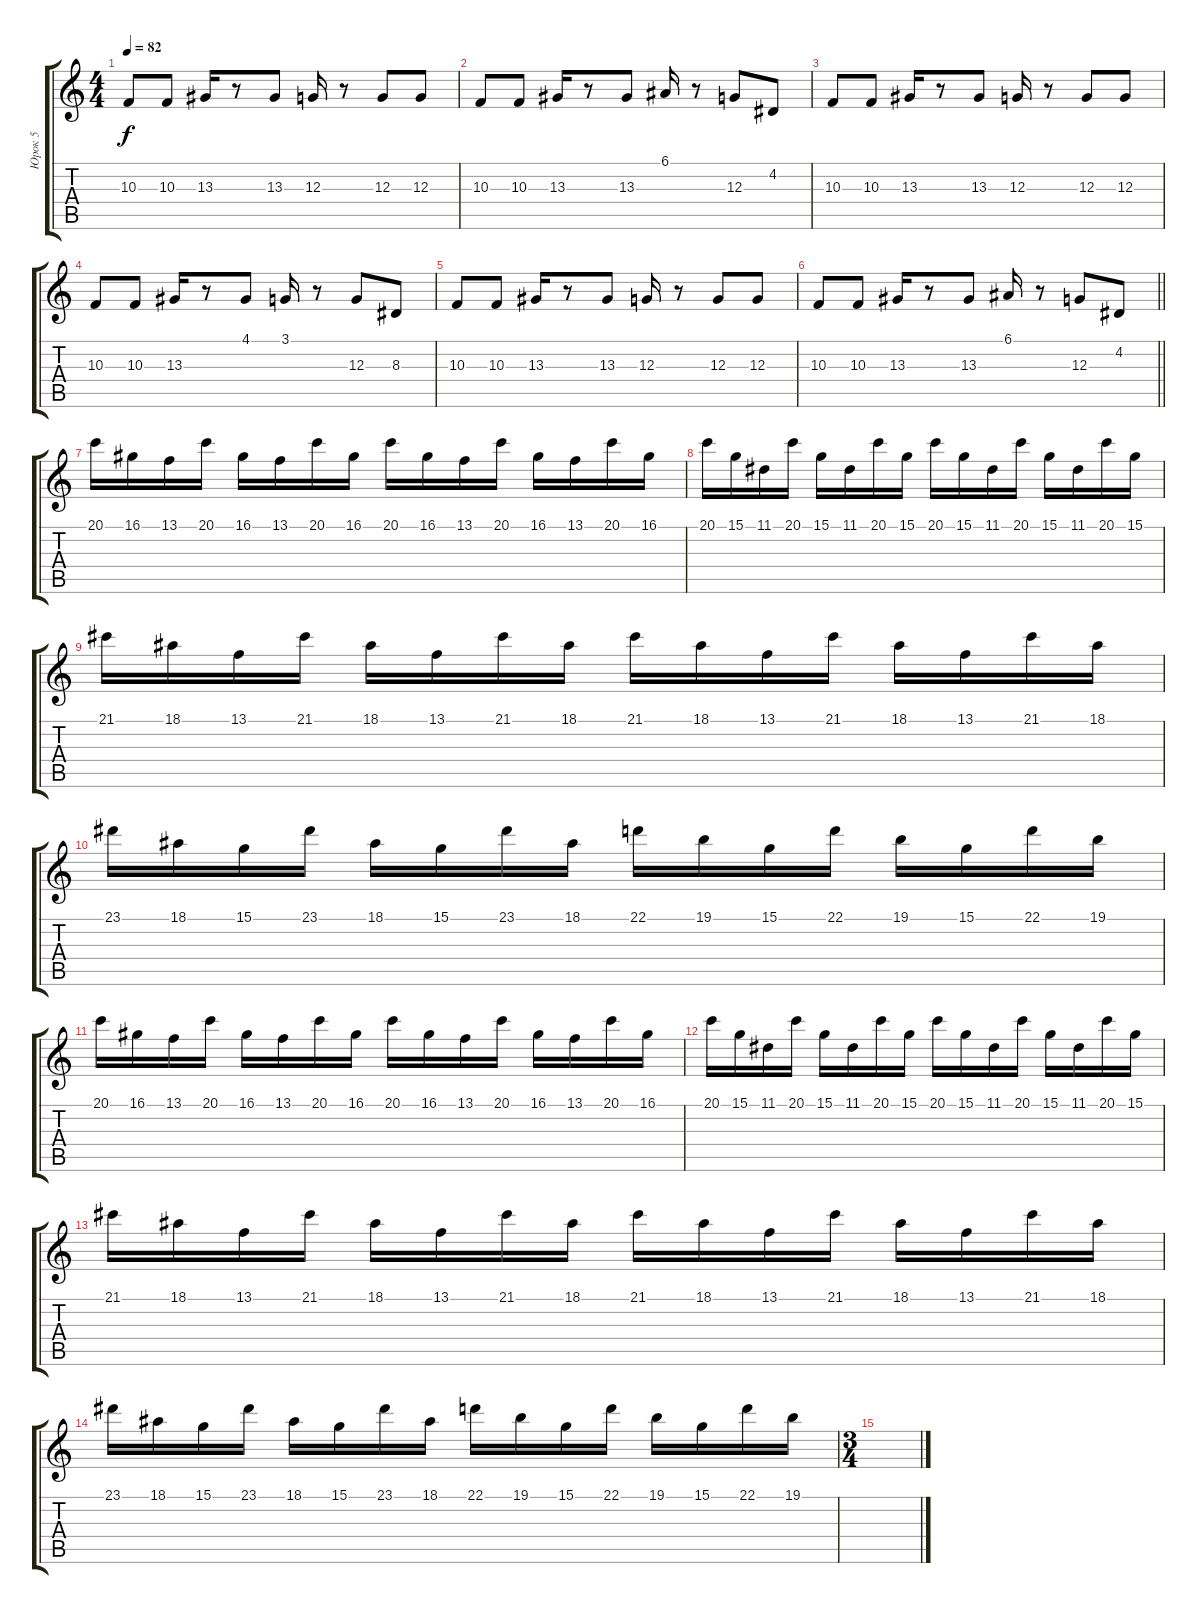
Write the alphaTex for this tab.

\track ("Юрок 5" "Юрок 5") {instrument fx5brightness}
\staff {score tabs}
\tuning (E4 B3 G3 D3 A2 E2) {hide}
\ts (4 4)
\tempo 82
\clef g2
\ks c
10.3.8{dy f} 10.3.8 13.3.16 r.8 13.3.8 12.3.16 r.8 12.3.8 12.3.8 |
10.3.8 10.3.8 13.3.16 r.8 13.3.8 6.1.16 r.8 12.3.8 4.2.8 |
10.3.8 10.3.8 13.3.16 r.8 13.3.8 12.3.16 r.8 12.3.8 12.3.8 |
10.3.8 10.3.8 13.3.16 r.8 4.1.8 3.1.16 r.8 12.3.8 8.3.8 |
10.3.8 10.3.8 13.3.16 r.8 13.3.8 12.3.16 r.8 12.3.8 12.3.8 |
\barLineRight lightlight
10.3.8 10.3.8 13.3.16 r.8 13.3.8 6.1.16 r.8 12.3.8 4.2.8 |
20.1.16{volume 12} 16.1.16 13.1.16 20.1.16 16.1.16 13.1.16 20.1.16 16.1.16 20.1.16 16.1.16 13.1.16 20.1.16 16.1.16 13.1.16 20.1.16 16.1.16 |
20.1.16 15.1.16 11.1.16 20.1.16 15.1.16 11.1.16 20.1.16 15.1.16 20.1.16 15.1.16 11.1.16 20.1.16 15.1.16 11.1.16 20.1.16 15.1.16 |
21.1.16 18.1.16 13.1.16 21.1.16 18.1.16 13.1.16 21.1.16 18.1.16 21.1.16 18.1.16 13.1.16 21.1.16 18.1.16 13.1.16 21.1.16 18.1.16 |
23.1.16 18.1.16 15.1.16 23.1.16 18.1.16 15.1.16 23.1.16 18.1.16 22.1.16 19.1.16 15.1.16 22.1.16 19.1.16 15.1.16 22.1.16 19.1.16 |
20.1.16 16.1.16 13.1.16 20.1.16 16.1.16 13.1.16 20.1.16 16.1.16 20.1.16 16.1.16 13.1.16 20.1.16 16.1.16 13.1.16 20.1.16 16.1.16 |
20.1.16 15.1.16 11.1.16 20.1.16 15.1.16 11.1.16 20.1.16 15.1.16 20.1.16 15.1.16 11.1.16 20.1.16 15.1.16 11.1.16 20.1.16 15.1.16 |
21.1.16 18.1.16 13.1.16 21.1.16 18.1.16 13.1.16 21.1.16 18.1.16 21.1.16 18.1.16 13.1.16 21.1.16 18.1.16 13.1.16 21.1.16 18.1.16 |
23.1.16 18.1.16 15.1.16 23.1.16 18.1.16 15.1.16 23.1.16 18.1.16 22.1.16 19.1.16 15.1.16 22.1.16 19.1.16 15.1.16 22.1.16 19.1.16 |
\ts (3 4)
